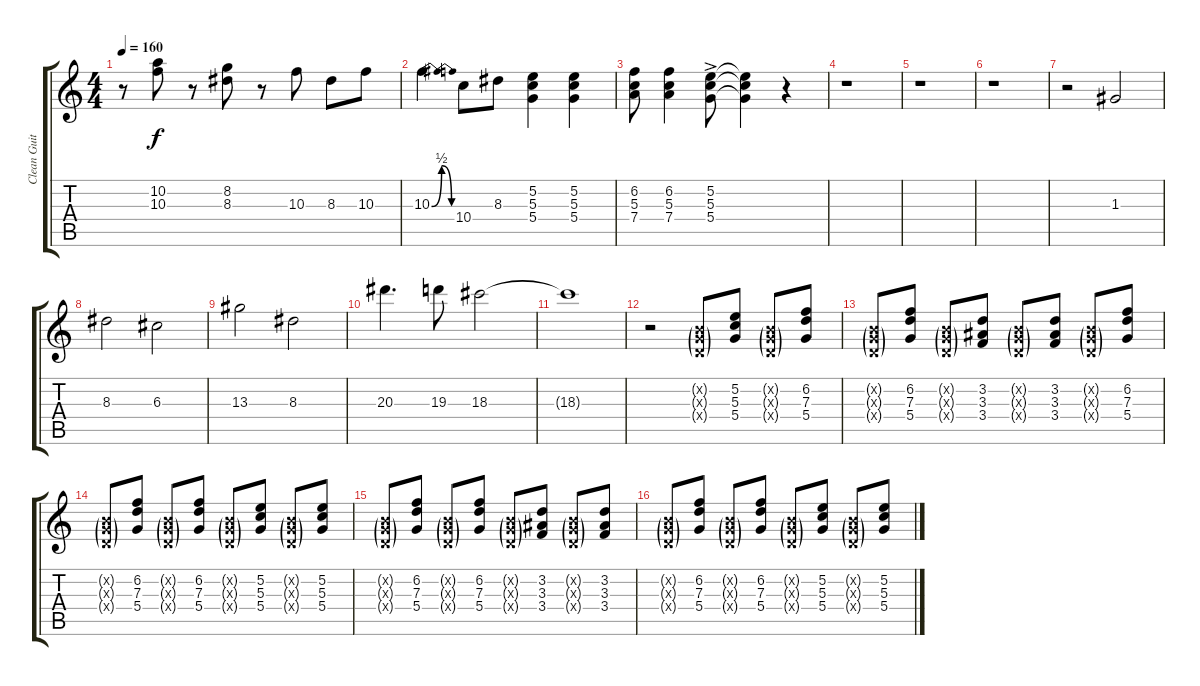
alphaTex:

\track ("Clean Guitar" "Clean Guit") {instrument electricguitarclean}
\staff {score tabs}
\tuning (E4 B3 G3 D3 A2 E2) {hide}
\ts (4 4)
\tempo 160
\clef g2
\ks c
r.8{dy f} (10.2 10.3).8 r.8 (8.2 8.3).8 r.8 10.3.8 8.3.8 10.3.8 |
10.3{be (bendrelease 0 0 30 2 30 2 60 0)}.4 10.4.8 8.3.8 (5.2 5.3 5.4).4 (5.2 5.3 5.4).4 |
(6.2 5.3 7.4).8 (6.2 5.3 7.4).4 (5.2 5.3 5.4{ac}).8 (5.2{t} 5.3{t} 5.4{t}).4 r.4 |
r.1 |
r.1 |
r.1 |
r.2 1.3.2 |
8.3.2 6.3.2 |
13.3.2 8.3.2 |
20.3.4{d} 19.3.8 18.3.2 |
18.3{t}.1 |
r.2 (0.2{g x} 0.3{g x} 0.4{g x}).8 (5.2 5.3 5.4).8 (0.2{g x} 0.3{g x} 0.4{g x}).8 (6.2 7.3 5.4).8 |
(0.2{g x} 0.3{g x} 0.4{g x}).8 (6.2 7.3 5.4).8 (0.2{g x} 0.3{g x} 0.4{g x}).8 (3.2 3.3 3.4).8 (0.2{g x} 0.3{g x} 0.4{g x}).8 (3.2 3.3 3.4).8 (0.2{g x} 0.3{g x} 0.4{g x}).8 (6.2 7.3 5.4).8 |
(0.2{g x} 0.3{g x} 0.4{g x}).8 (6.2 7.3 5.4).8 (0.2{g x} 0.3{g x} 0.4{g x}).8 (6.2 7.3 5.4).8 (0.2{g x} 0.3{g x} 0.4{g x}).8 (5.2 5.3 5.4).8 (0.2{g x} 0.3{g x} 0.4{g x}).8 (5.2 5.3 5.4).8 |
(0.2{g x} 0.3{g x} 0.4{g x}).8 (6.2 7.3 5.4).8 (0.2{g x} 0.3{g x} 0.4{g x}).8 (6.2 7.3 5.4).8 (0.2{g x} 0.3{g x} 0.4{g x}).8 (3.2 3.3 3.4).8 (0.2{g x} 0.3{g x} 0.4{g x}).8 (3.2 3.3 3.4).8 |
(0.2{g x} 0.3{g x} 0.4{g x}).8 (6.2 7.3 5.4).8 (0.2{g x} 0.3{g x} 0.4{g x}).8 (6.2 7.3 5.4).8 (0.2{g x} 0.3{g x} 0.4{g x}).8 (5.2 5.3 5.4).8 (0.2{g x} 0.3{g x} 0.4{g x}).8 (5.2 5.3 5.4).8
